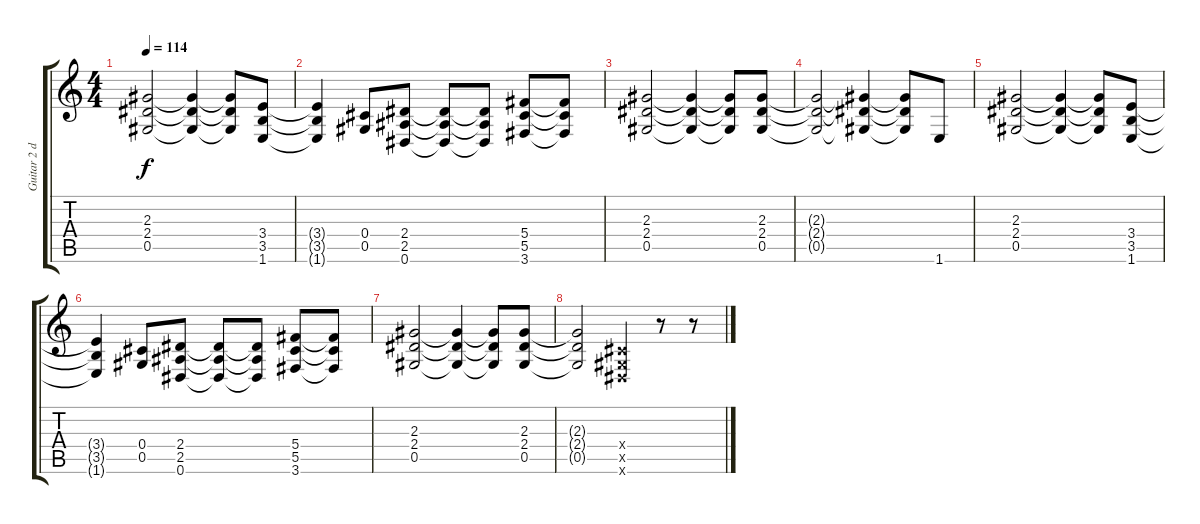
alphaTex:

\track ("Guitar 2 d" "Guitar 2 d") {instrument distortionguitar}
\staff {score tabs}
\tuning (Eb4 Bb3 Gb3 Db3 Ab2 Eb2) {hide}
\ts (4 4)
\tempo 114
\clef g2
\ks c
(2.3 2.4 0.5).2{dy f} (2.3{t} 2.4{t} 0.5{t}).4 (2.3{t} 2.4{t} 0.5{t}).8 (3.4 3.5 1.6).8 |
(3.4{t} 3.5{t} 1.6{t}).4 (0.4 0.5).8 (2.4 2.5 0.6).8 (2.4{t} 2.5{t} 0.6{t}).8 (2.4{t} 2.5{t} 0.6{t}).8 (5.4 5.5 3.6).8 (5.4{t} 5.5{t} 3.6{t}).8 |
(2.3 2.4 0.5).2 (2.3{t} 2.4{t} 0.5{t}).4 (2.3{t} 2.4{t} 0.5{t}).8 (2.3 2.4 0.5).8 |
(2.3{t} 2.4{t} 0.5{t}).2 (2.3{t} 2.4{t} 0.5{t}).4 (2.3{t} 2.4{t} 0.5{t}).8 1.6.8 |
(2.3 2.4 0.5).2 (2.3{t} 2.4{t} 0.5{t}).4 (2.3{t} 2.4{t} 0.5{t}).8 (3.4 3.5 1.6).8 |
(3.4{t} 3.5{t} 1.6{t}).4 (0.4 0.5).8 (2.4 2.5 0.6).8 (2.4{t} 2.5{t} 0.6{t}).8 (2.4{t} 2.5{t} 0.6{t}).8 (5.4 5.5 3.6).8 (5.4{t} 5.5{t} 3.6{t}).8 |
(2.3 2.4 0.5).2 (2.3{t} 2.4{t} 0.5{t}).4 (2.3{t} 2.4{t} 0.5{t}).8 (2.3 2.4 0.5).8 |
(2.3{t} 2.4{t} 0.5{t}).2 (0.4{x} 0.5{x} 0.6{x}).4 r.8 r.8
